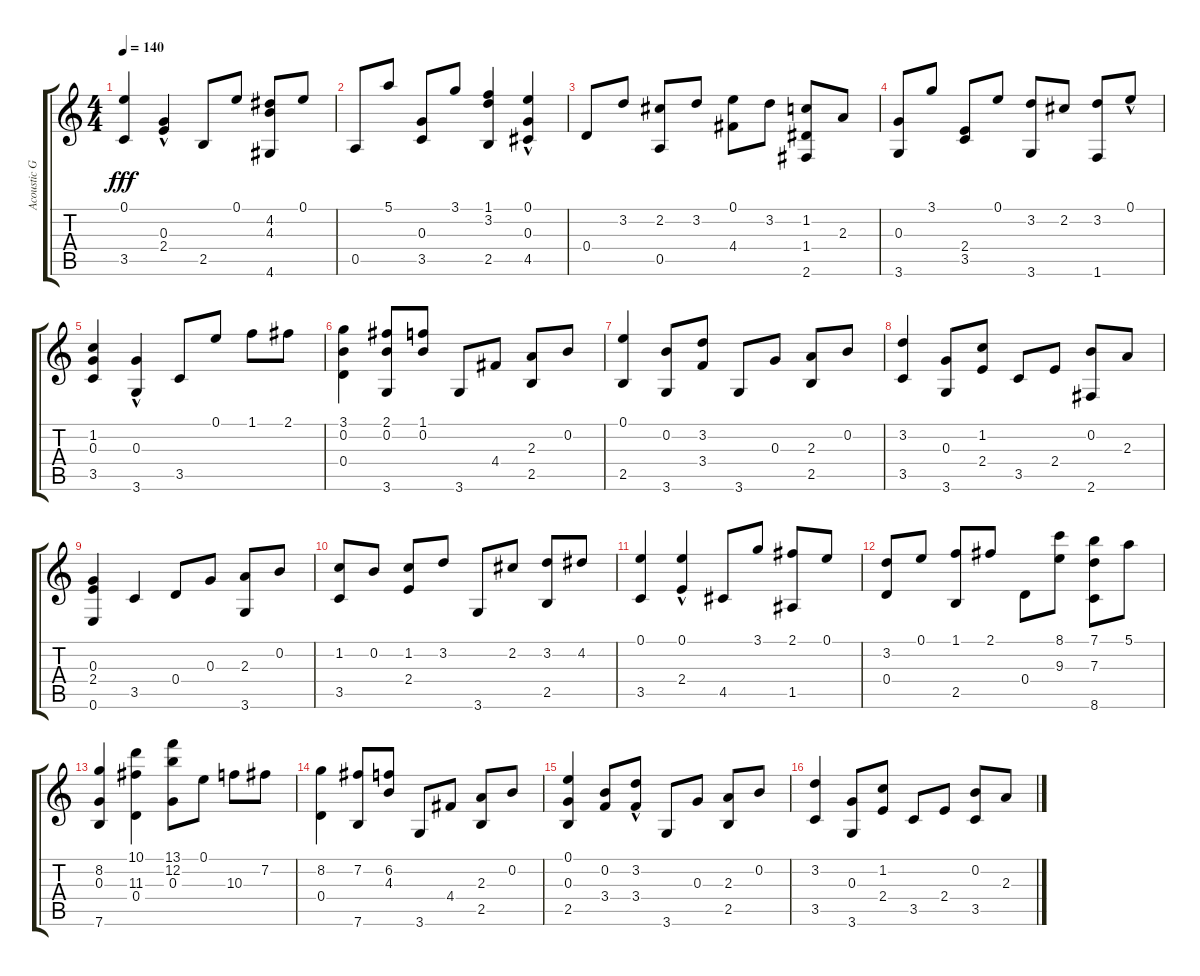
\track ("Acoustic Guitar" "Acoustic G") {instrument acousticguitarsteel}
\staff {score tabs}
\tuning (E4 B3 G3 D3 A2 E2) {hide}
\ts (4 4)
\tempo 140
\clef g2
\ks c
(0.1 3.5).4{dy fff} (0.3{hac} 2.4).4 2.5.8 0.1.8 (4.2 4.3 4.6).8 0.1.8 |
0.5.8 5.1.8 (0.3 3.5).8 3.1.8 (1.1 3.2 2.5).4 (0.1{hac} 0.3 4.5).4 |
0.4.8 3.2.8 (2.2 0.5).8 3.2.8 (0.1 4.4).8 3.2.8 (1.2 1.4 2.6).8 2.3.8 |
(0.3 3.6).8 3.1.8 (2.4 3.5).8 0.1.8 (3.2 3.6).8 2.2.8 (3.2 1.6).8 0.1{hac}.8 |
(1.2 0.3 3.5).4 (0.3{hac} 3.6).4 3.5.8 0.1.8 1.1.8 2.1.8 |
(3.1 0.2 0.4).4 (2.1 0.2 3.6).8 (1.1 0.2).8 3.6.8 4.4.8 (2.3 2.5).8 0.2.8 |
(0.1 2.5).4 (0.2 3.6).8 (3.2 3.4).8 3.6.8 0.3.8 (2.3 2.5).8 0.2.8 |
(3.2 3.5).4 (0.3 3.6).8 (1.2 2.4).8 3.5.8 2.4.8 (0.2 2.6).8 2.3.8 |
(0.3 2.4 0.6).4 3.5.4 0.4.8 0.3.8 (2.3 3.6).8 0.2.8 |
(1.2 3.5).8 0.2.8 (1.2 2.4).8 3.2.8 3.6.8 2.2.8 (3.2 2.5).8 4.2.8 |
(0.1 3.5).4 (0.1{hac} 2.4).4 4.5.8 3.1.8 (2.1 1.5).8 0.1.8 |
(3.2 0.4).8 0.1.8 (1.1 2.5).8 2.1.8 0.4.8 (8.1 9.3).8 (7.1 7.3 8.6).8 5.1.8 |
(8.2 0.3 7.6).4 (10.1 11.3 0.4).4 (13.1 12.2 0.3).8 0.1.8 10.3.8 7.2.8 |
(8.2 0.4).4 (7.2 7.6).8 (6.2 4.3).8 3.6.8 4.4.8 (2.3 2.5).8 0.2.8 |
(0.1 0.3 2.5).4 (0.2 3.4).8 (3.2 3.4{hac}).8 3.6.8 0.3.8 (2.3 2.5).8 0.2.8 |
(3.2 3.5).4 (0.3 3.6).8 (1.2 2.4).8 3.5.8 2.4.8 (0.2 3.5).8 2.3.8
